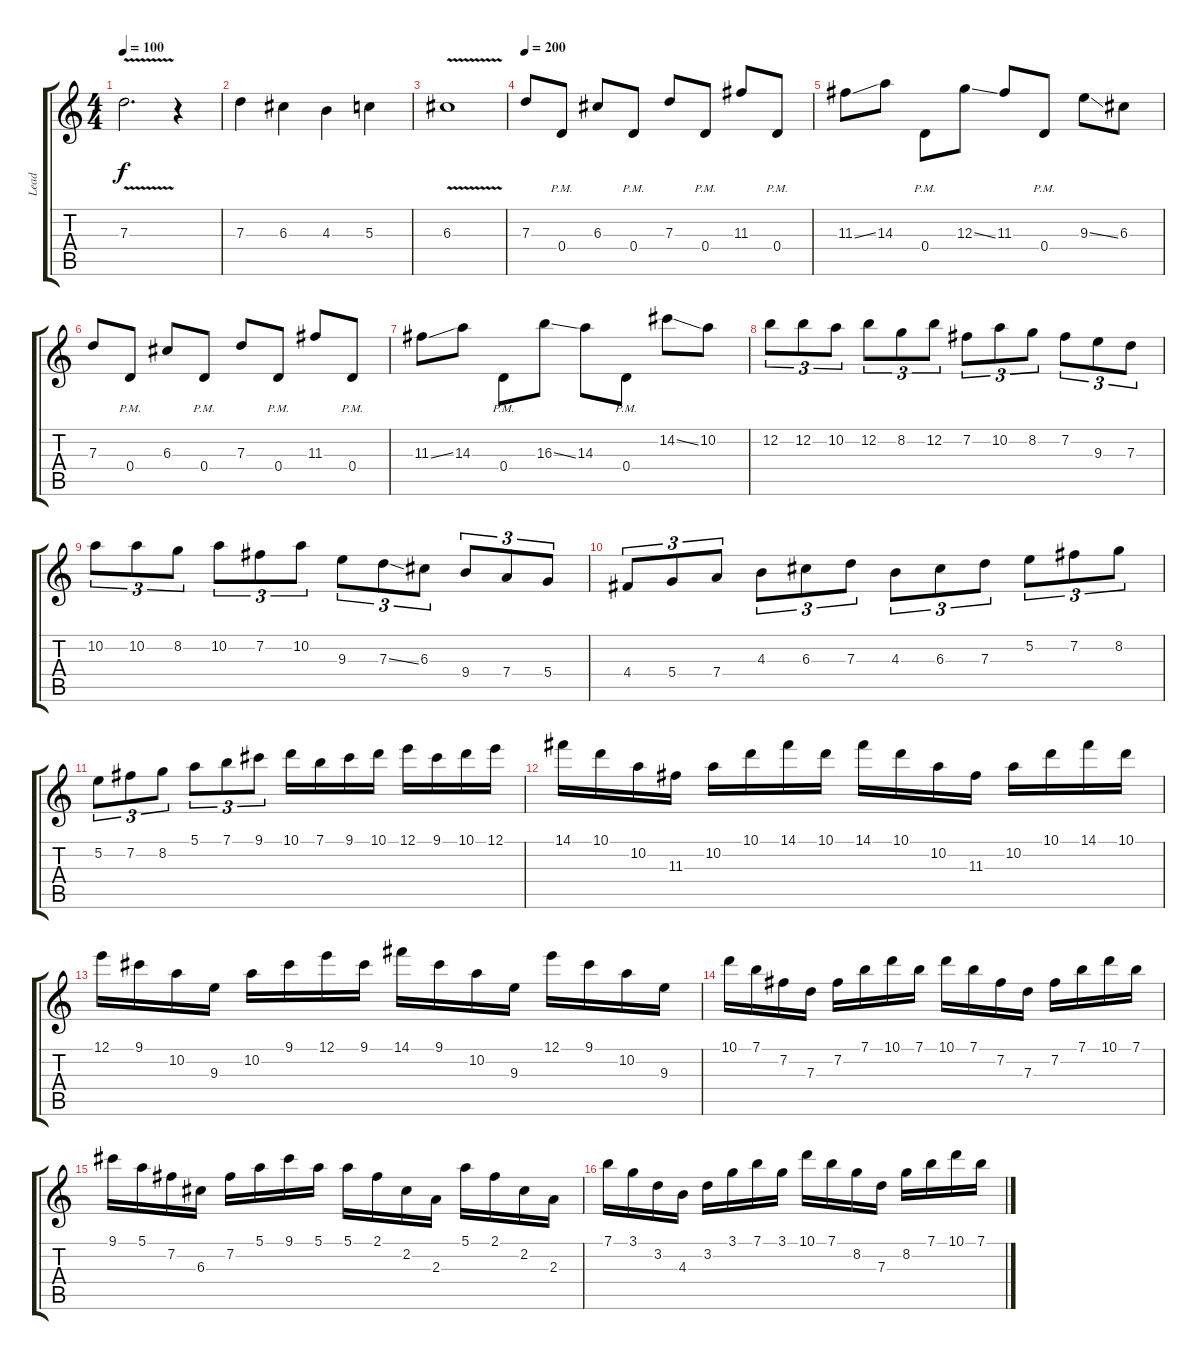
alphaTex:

\track ("Lead" "Lead") {instrument distortionguitar}
\staff {score tabs}
\tuning (E4 B3 G3 D3 A2 E2) {hide}
\ts (4 4)
\tempo 100
\clef g2
\ks c
7.3{v}.2{d dy f} r.4 |
7.3.4 6.3.4 4.3.4 5.3.4 |
6.3{v}.1 |
\tempo 200
7.3.8 0.4{pm}.8 6.3.8 0.4{pm}.8 7.3.8 0.4{pm}.8 11.3.8 0.4{pm}.8 |
11.3{ss}.8 14.3.8 0.4{pm}.8 12.3{ss}.8 11.3.8 0.4{pm}.8 9.3{ss}.8 6.3.8 |
7.3.8 0.4{pm}.8 6.3.8 0.4{pm}.8 7.3.8 0.4{pm}.8 11.3.8 0.4{pm}.8 |
11.3{ss}.8 14.3.8 0.4{pm}.8 16.3{ss}.8 14.3.8 0.4{pm}.8 14.2{ss}.8 10.2.8 |
12.2.8{tu (3 2)} 12.2.8{tu (3 2)} 10.2.8{tu (3 2)} 12.2.8{tu (3 2)} 8.2.8{tu (3 2)} 12.2.8{tu (3 2)} 7.2.8{tu (3 2)} 10.2.8{tu (3 2)} 8.2.8{tu (3 2)} 7.2.8{tu (3 2)} 9.3.8{tu (3 2)} 7.3.8{tu (3 2)} |
10.2.8{tu (3 2)} 10.2.8{tu (3 2)} 8.2.8{tu (3 2)} 10.2.8{tu (3 2)} 7.2.8{tu (3 2)} 10.2.8{tu (3 2)} 9.3.8{tu (3 2)} 7.3{ss}.8{tu (3 2)} 6.3.8{tu (3 2)} 9.4.8{tu (3 2)} 7.4.8{tu (3 2)} 5.4.8{tu (3 2)} |
4.4.8{tu (3 2)} 5.4.8{tu (3 2)} 7.4.8{tu (3 2)} 4.3.8{tu (3 2)} 6.3.8{tu (3 2)} 7.3.8{tu (3 2)} 4.3.8{tu (3 2)} 6.3.8{tu (3 2)} 7.3.8{tu (3 2)} 5.2.8{tu (3 2)} 7.2.8{tu (3 2)} 8.2.8{tu (3 2)} |
5.2.8{tu (3 2)} 7.2.8{tu (3 2)} 8.2.8{tu (3 2)} 5.1.8{tu (3 2)} 7.1.8{tu (3 2)} 9.1.8{tu (3 2)} 10.1.16 7.1.16 9.1.16 10.1.16 12.1.16 9.1.16 10.1.16 12.1.16 |
14.1.16 10.1.16 10.2.16 11.3.16 10.2.16 10.1.16 14.1.16 10.1.16 14.1.16 10.1.16 10.2.16 11.3.16 10.2.16 10.1.16 14.1.16 10.1.16 |
12.1.16 9.1.16 10.2.16 9.3.16 10.2.16 9.1.16 12.1.16 9.1.16 14.1.16 9.1.16 10.2.16 9.3.16 12.1.16 9.1.16 10.2.16 9.3.16 |
10.1.16 7.1.16 7.2.16 7.3.16 7.2.16 7.1.16 10.1.16 7.1.16 10.1.16 7.1.16 7.2.16 7.3.16 7.2.16 7.1.16 10.1.16 7.1.16 |
9.1.16 5.1.16 7.2.16 6.3.16 7.2.16 5.1.16 9.1.16 5.1.16 5.1.16 2.1.16 2.2.16 2.3.16 5.1.16 2.1.16 2.2.16 2.3.16 |
7.1.16 3.1.16 3.2.16 4.3.16 3.2.16 3.1.16 7.1.16 3.1.16 10.1.16 7.1.16 8.2.16 7.3.16 8.2.16 7.1.16 10.1.16 7.1.16
